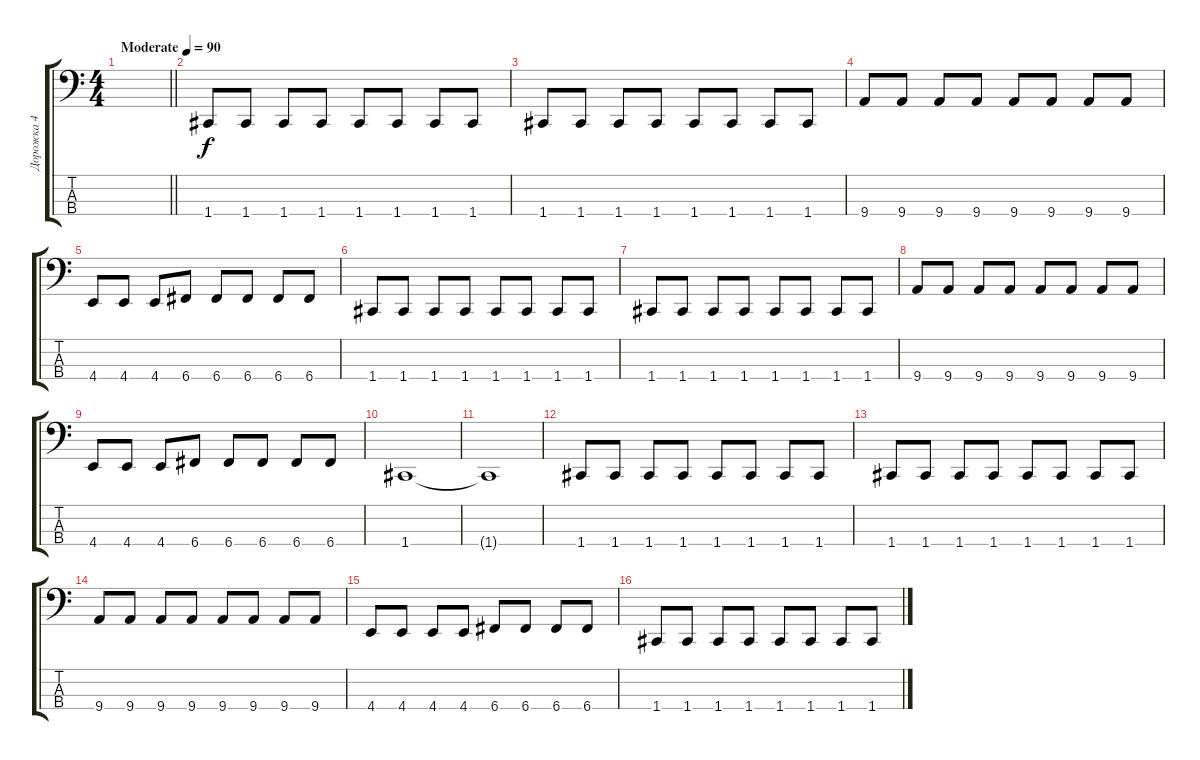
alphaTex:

\track ("Дорожка 4" "Дорожка 4") {instrument electricbasspick}
\staff {score tabs}
\tuning (F2 C2 G1 C1) {hide}
\ts (4 4)
\tempo (90 "Moderate")
\clef f4
\barLineRight lightlight
\ks c
|
1.4.8 1.4.8 1.4.8 1.4.8 1.4.8 1.4.8 1.4.8 1.4.8 |
1.4.8 1.4.8 1.4.8 1.4.8 1.4.8 1.4.8 1.4.8 1.4.8 |
9.4.8 9.4.8 9.4.8 9.4.8 9.4.8 9.4.8 9.4.8 9.4.8 |
4.4.8 4.4.8 4.4.8 6.4.8 6.4.8 6.4.8 6.4.8 6.4.8 |
1.4.8 1.4.8 1.4.8 1.4.8 1.4.8 1.4.8 1.4.8 1.4.8 |
1.4.8 1.4.8 1.4.8 1.4.8 1.4.8 1.4.8 1.4.8 1.4.8 |
9.4.8 9.4.8 9.4.8 9.4.8 9.4.8 9.4.8 9.4.8 9.4.8 |
4.4.8 4.4.8 4.4.8 6.4.8 6.4.8 6.4.8 6.4.8 6.4.8 |
1.4.1 |
1.4{t}.1 |
1.4.8 1.4.8 1.4.8 1.4.8 1.4.8 1.4.8 1.4.8 1.4.8 |
1.4.8 1.4.8 1.4.8 1.4.8 1.4.8 1.4.8 1.4.8 1.4.8 |
9.4.8 9.4.8 9.4.8 9.4.8 9.4.8 9.4.8 9.4.8 9.4.8 |
4.4.8 4.4.8 4.4.8 4.4.8 6.4.8 6.4.8 6.4.8 6.4.8 |
1.4.8 1.4.8 1.4.8 1.4.8 1.4.8 1.4.8 1.4.8 1.4.8
